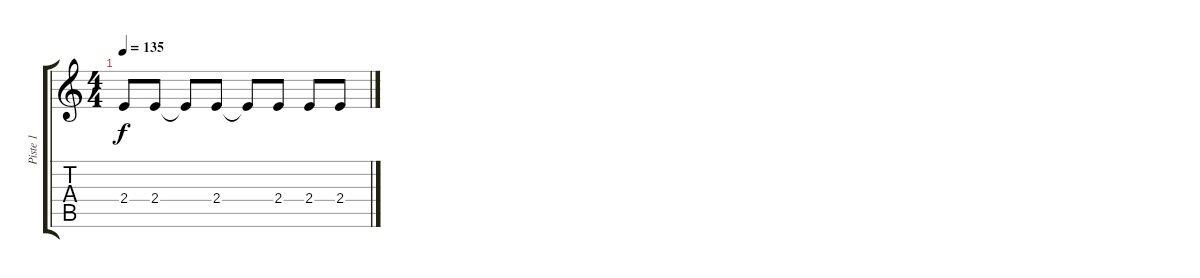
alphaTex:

\track ("Piste 1" "Piste 1") {instrument overdrivenguitar}
\staff {score tabs}
\tuning (E4 B3 G3 D3 A2 E2) {hide}
\ts (4 4)
\tempo 135
\clef g2
\ks c
2.4{t}.8{dy f} 2.4.8 2.4{t}.8 2.4.8 2.4{t}.8 2.4.8 2.4.8 2.4.8
